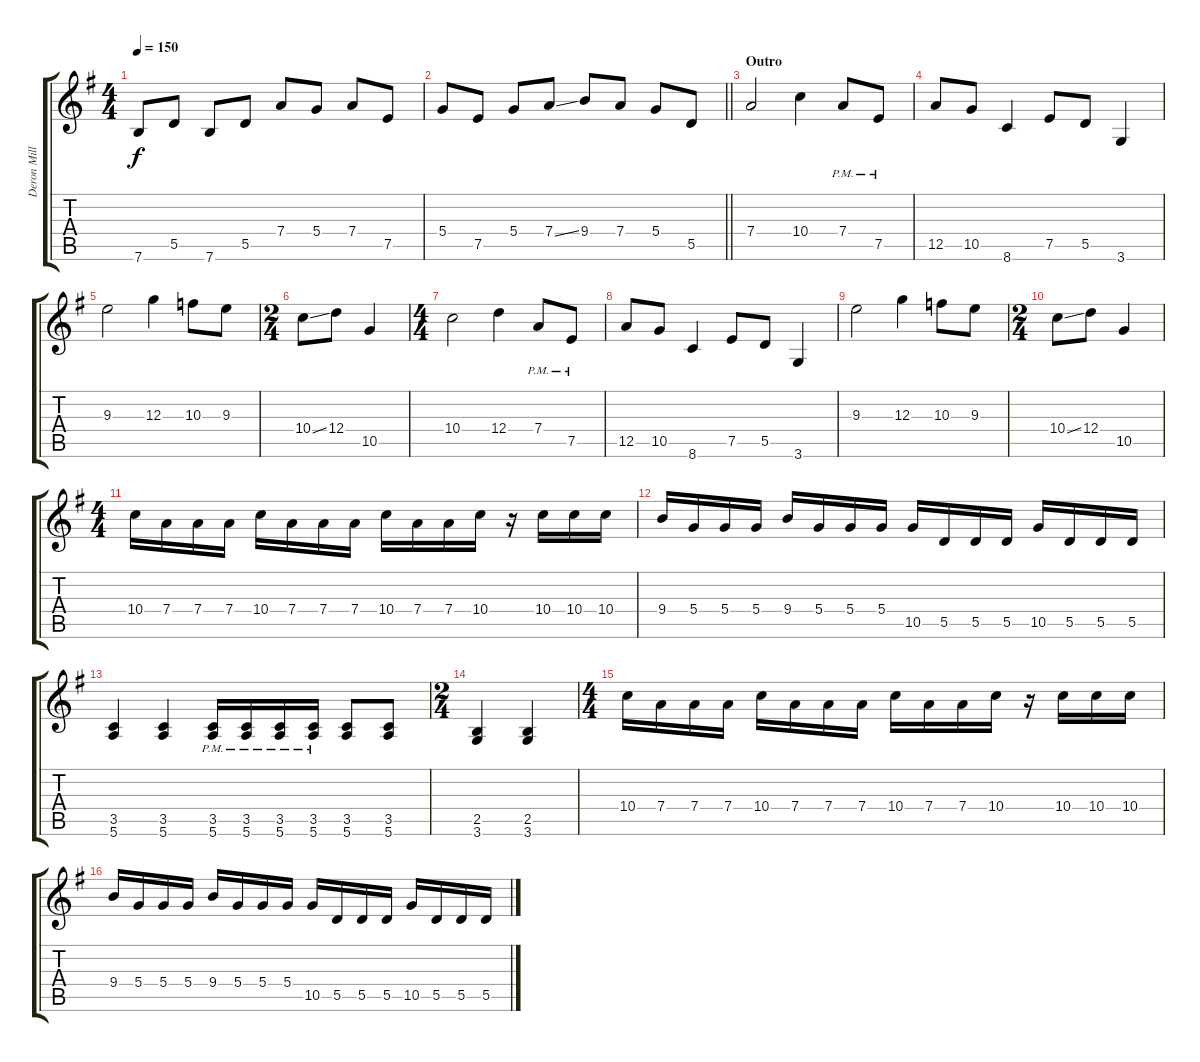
\track ("Deron Miller [Right]" "Deron Mill") {instrument acousticguitarsteel}
\staff {score tabs}
\tuning (E4 B3 G3 D3 A2 E2) {hide}
\ts (4 4)
\tempo 150
\clef g2
\ks g
7.6.8{dy f} 5.5.8 7.6.8 5.5.8 7.4.8 5.4.8 7.4.8 7.5.8 |
\barLineRight lightlight
5.4.8 7.5.8 5.4.8 7.4{ss}.8 9.4.8 7.4.8 5.4.8 5.5.8 |
\section ("" "Outro")
7.4.2 10.4.4 7.4{pm}.8 7.5{pm}.8 |
12.5.8 10.5.8 8.6.4 7.5.8 5.5.8 3.6.4 |
9.3.2 12.3.4 10.3.8 9.3.8 |
\ts (2 4)
10.4{ss}.8 12.4.8 10.5.4 |
\ts (4 4)
10.4.2 12.4.4 7.4{pm}.8 7.5{pm}.8 |
12.5.8 10.5.8 8.6.4 7.5.8 5.5.8 3.6.4 |
9.3.2 12.3.4 10.3.8 9.3.8 |
\ts (2 4)
10.4{ss}.8 12.4.8 10.5.4 |
\ts (4 4)
10.4.16 7.4.16 7.4.16 7.4.16 10.4.16 7.4.16 7.4.16 7.4.16 10.4.16 7.4.16 7.4.16 10.4.16 r.16 10.4.16 10.4.16 10.4.16 |
9.4.16 5.4.16 5.4.16 5.4.16 9.4.16 5.4.16 5.4.16 5.4.16 10.5.16 5.5.16 5.5.16 5.5.16 10.5.16 5.5.16 5.5.16 5.5.16 |
(3.5 5.6).4 (3.5 5.6).4 (3.5{pm} 5.6{pm}).16 (3.5{pm} 5.6{pm}).16 (3.5{pm} 5.6{pm}).16 (3.5{pm} 5.6{pm}).16 (3.5 5.6).8 (3.5 5.6).8 |
\ts (2 4)
(2.5 3.6).4 (2.5 3.6).4 |
\ts (4 4)
10.4.16 7.4.16 7.4.16 7.4.16 10.4.16 7.4.16 7.4.16 7.4.16 10.4.16 7.4.16 7.4.16 10.4.16 r.16 10.4.16 10.4.16 10.4.16 |
9.4.16 5.4.16 5.4.16 5.4.16 9.4.16 5.4.16 5.4.16 5.4.16 10.5.16 5.5.16 5.5.16 5.5.16 10.5.16 5.5.16 5.5.16 5.5.16
